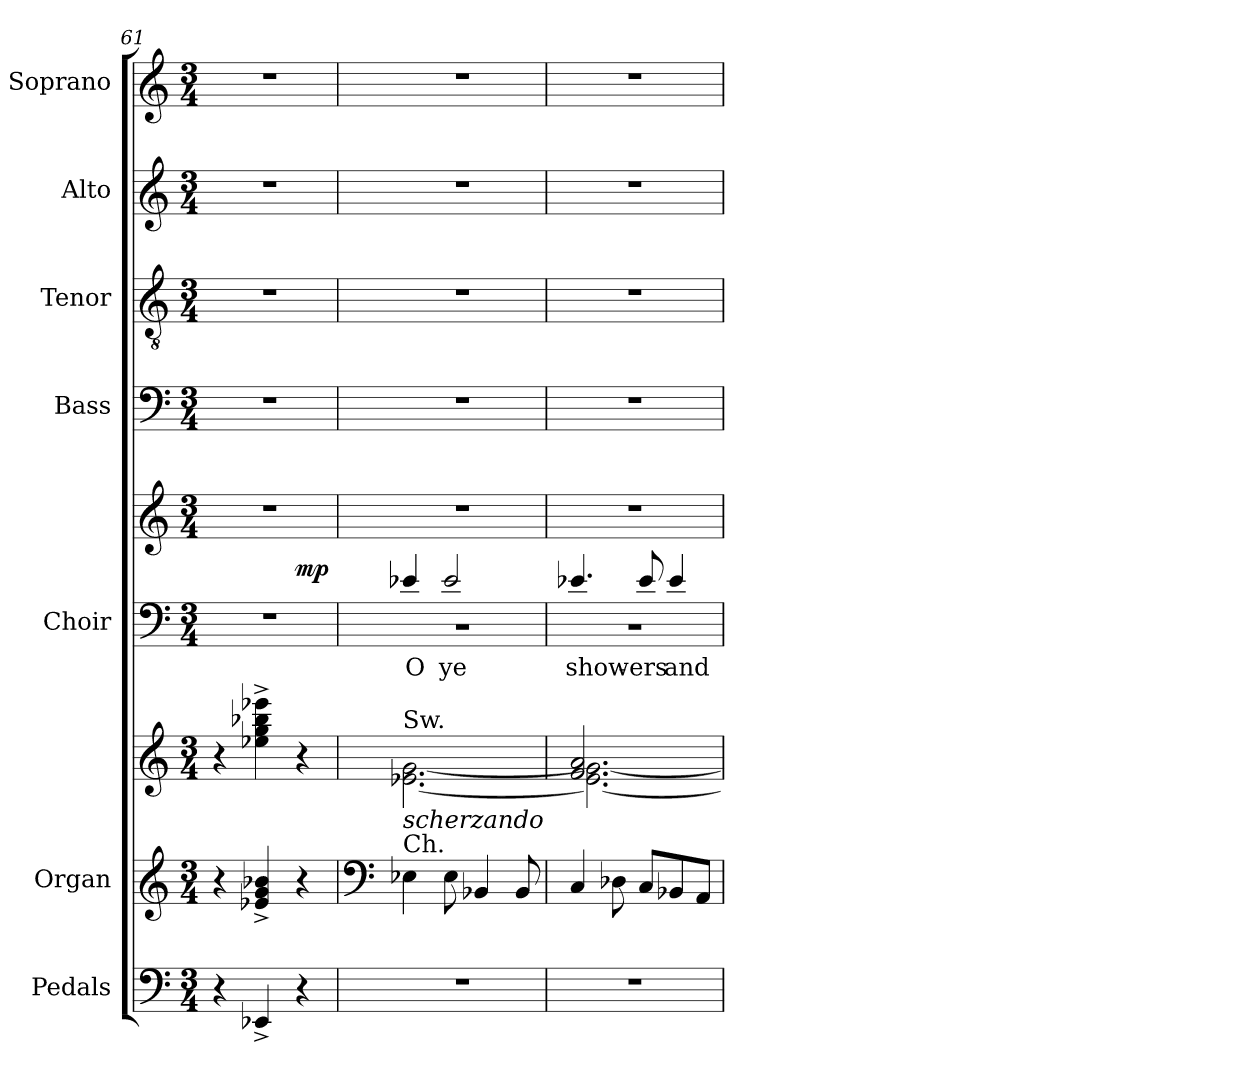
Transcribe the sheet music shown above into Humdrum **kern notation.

**kern	**kern	**kern	**dynam	**kern	**text	**kern	**dynam	**kern	**kern	**kern	**kern
*part7	*part6	*part6	*part6	*part5	*part5	*part5	*part5	*part4	*part3	*part2	*part1
*staff9	*staff8	*staff7	*staff7/8	*staff6	*staff6	*staff5	*staff5/6	*staff4	*staff3	*staff2	*staff1
*I"Pedals	*I"Organ	*	*	*I"Choir	*	*	*	*I"Bass	*I"Tenor	*I"Alto	*I"Soprano
*I'Ped.	*I'Org.	*	*	*I'Choir	*	*	*	*I'B.	*I'T.	*I'A.	*I'S.
*clefF4	*clefG2	*clefG2	*	*clefF4	*	*clefG2	*	*clefF4	*clefGv2	*clefG2	*clefG2
*	*	*	*	*	*	*	*	*	*ITrd7c12	*	*
*k[]	*k[]	*k[]	*	*k[]	*	*k[]	*	*k[]	*k[]	*k[]	*k[]
*C:	*C:	*C:	*	*C:	*	*C:	*	*C:	*C:	*C:	*C:
*M3/4	*M3/4	*M3/4	*	*M3/4	*	*M3/4	*	*M3/4	*M3/4	*M3/4	*M3/4
=61	=61	=61	=61	=61	=61	=61	=61	=61	=61	=61	=61
!	!	!	!	!LO:N:vis=1	!	!LO:N:vis=1	!	!LO:N:vis=1	!LO:N:vis=1	!LO:N:vis=1	!LO:N:vis=1
*	*	*	*	*^	*	*	*	*	*	*	*
4r	4r	4r	.	2.r	2ryy	.	2.r	.	2.r	2.r	2.r	2.r
4EE-X^i/	4e-Xi/^ 4gi^ 4b-Xi^	4ee-Xi\^ 4ggi^ 4bb-Xi^ 4eee-Xi^	.	.	.	.	.	.	.	.	.	.
4r	4r	4r	.	.	4ryy	.	.	mp	.	.	.	.
=62	=62	=62	=62	=62	=62	=62	=62	=62	=62	=62	=62	=62
*	*clefF4	*	*	*	*	*	*	*	*	*	*	*
!LO:N:vis=1	!	!	!	!	!	!	!	!	!	!	!	!
*	*	*^	*	*	*	*	*	*	*	*	*	*
!	!	!LO:TX:a:t=Sw.	!	!	!	!	!	!	!	!	!	!	!
!	!LO:TX:a:t=Ch.	!	!	!	!	!	!	!	!	!	!	!	!
!	!LO:TX:a:i:t=scherzando	!	!	!	!	!	!	!	!	!	!	!	!
!	!	!	!	!	!	!LO:N:vis=1	!LO:LY:a:color=#000000	!LO:N:vis=1	!	!LO:N:vis=1	!LO:N:vis=1	!LO:N:vis=1	!LO:N:vis=1
2.r	4E-Xi\	2.ryy	[<2.e-Xi\ [<2.gi	mf mf	4e-Xi/	2.r	O	2.r	.	2.r	2.r	2.r	2.r
!	!	!	!	!	!	!	!LO:LY:a:color=#000000	!	!	!	!	!	!
.	8E-i\	.	.	.	2e-i/	.	ye	.	.	.	.	.	.
.	4BB-Xi/	.	.	.	.	.	.	.	.	.	.	.	.
.	8BB-i/	.	.	.	.	.	.	.	.	.	.	.	.
=63	=63	=63	=63	=63	=63	=63	=63	=63	=63	=63	=63	=63	=63
!LO:N:vis=1	!	!	!	!	!	!	!	!	!	!	!	!	!
!	!	!	!	!	!	!LO:N:vis=1	!LO:LY:a:color=#000000	!LO:N:vis=1	!	!LO:N:vis=1	!LO:N:vis=1	!LO:N:vis=1	!LO:N:vis=1
2.r	4Ci/	2.fi/ 2.ai	2.e-i\_< 2.gi_<	.	4.e-Xi/	2.r	show-	2.r	.	2.r	2.r	2.r	2.r
.	8D-Xi\	.	.	.	.	.	.	.	.	.	.	.	.
!	!	!	!	!	!	!	!LO:LY:a:color=#000000	!	!	!	!	!	!
.	8Ci/L	.	.	.	8e-i/	.	-ers	.	.	.	.	.	.
!	!	!	!	!	!	!	!LO:LY:a:color=#000000	!	!	!	!	!	!
.	8BB-Xi/	.	.	.	4e-i/	.	and	.	.	.	.	.	.
.	8AAi/J	.	.	.	.	.	.	.	.	.	.	.	.
*	*	*v	*v	*	*	*	*	*	*	*	*	*	*
*	*	*	*	*v	*v	*	*	*	*	*	*	*
=	=	=	=	=	=	=	=	=	=	=	=
*-	*-	*-	*-	*-	*-	*-	*-	*-	*-	*-	*-
